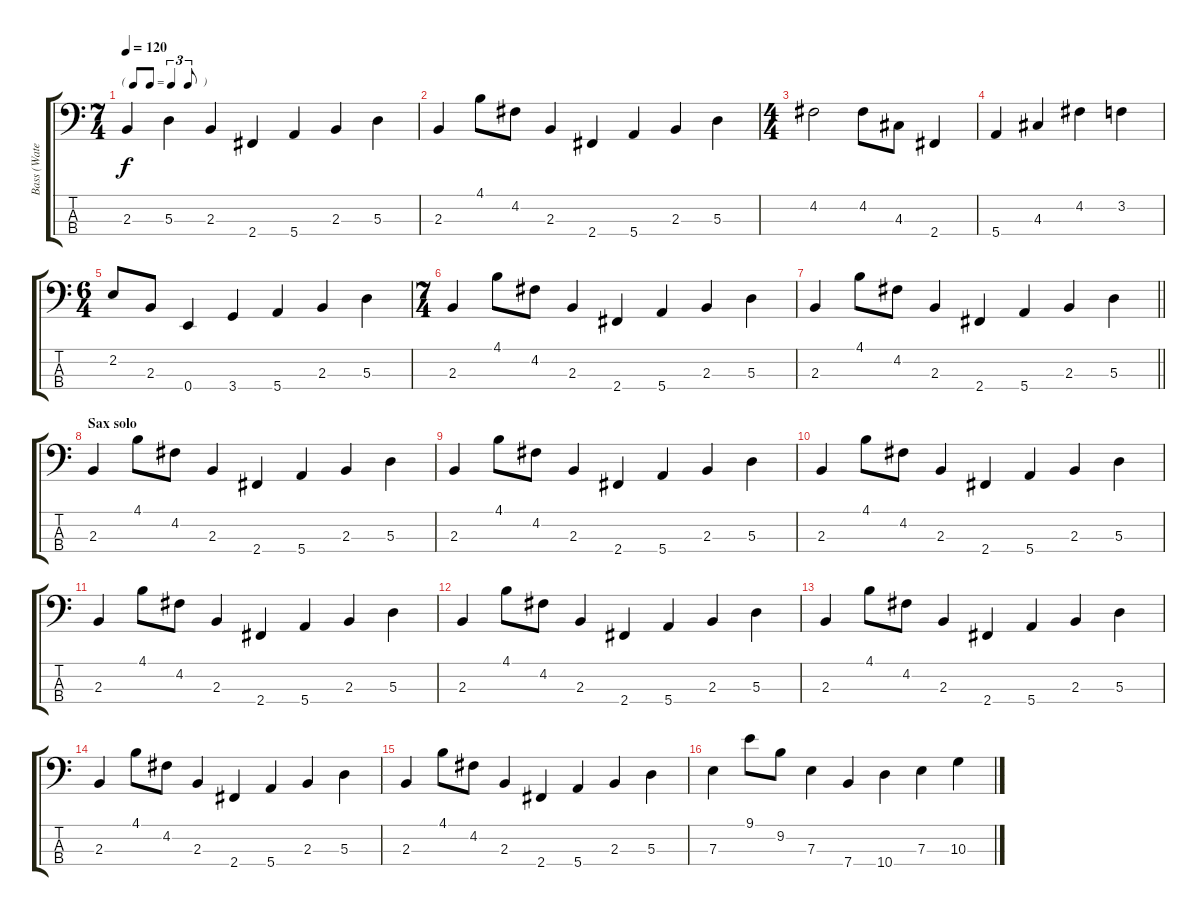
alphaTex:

\track ("Bass (Waters)" "Bass (Wate") {instrument electricbasspick}
\staff {score tabs}
\tuning (G2 D2 A1 E1) {hide}
\ts (7 4)
\tf triplet8th
\tempo 120
\clef f4
\ks c
2.3.4{dy f} 5.3.4 2.3.4 2.4.4 5.4.4 2.3.4 5.3.4 |
2.3.4 4.1.8 4.2.8 2.3.4 2.4.4 5.4.4 2.3.4 5.3.4 |
\ts (4 4)
4.2.2 4.2.8 4.3.8 2.4.4 |
5.4.4 4.3.4 4.2.4 3.2.4 |
\ts (6 4)
2.2.8 2.3.8 0.4.4 3.4.4 5.4.4 2.3.4 5.3.4 |
\ts (7 4)
2.3.4 4.1.8 4.2.8 2.3.4 2.4.4 5.4.4 2.3.4 5.3.4 |
\barLineRight lightlight
2.3.4 4.1.8 4.2.8 2.3.4 2.4.4 5.4.4 2.3.4 5.3.4 |
\section ("" "Sax solo")
2.3.4 4.1.8 4.2.8 2.3.4 2.4.4 5.4.4 2.3.4 5.3.4 |
2.3.4 4.1.8 4.2.8 2.3.4 2.4.4 5.4.4 2.3.4 5.3.4 |
2.3.4 4.1.8 4.2.8 2.3.4 2.4.4 5.4.4 2.3.4 5.3.4 |
2.3.4 4.1.8 4.2.8 2.3.4 2.4.4 5.4.4 2.3.4 5.3.4 |
2.3.4 4.1.8 4.2.8 2.3.4 2.4.4 5.4.4 2.3.4 5.3.4 |
2.3.4 4.1.8 4.2.8 2.3.4 2.4.4 5.4.4 2.3.4 5.3.4 |
2.3.4 4.1.8 4.2.8 2.3.4 2.4.4 5.4.4 2.3.4 5.3.4 |
2.3.4 4.1.8 4.2.8 2.3.4 2.4.4 5.4.4 2.3.4 5.3.4 |
7.3.4 9.1.8 9.2.8 7.3.4 7.4.4 10.4.4 7.3.4 10.3.4
